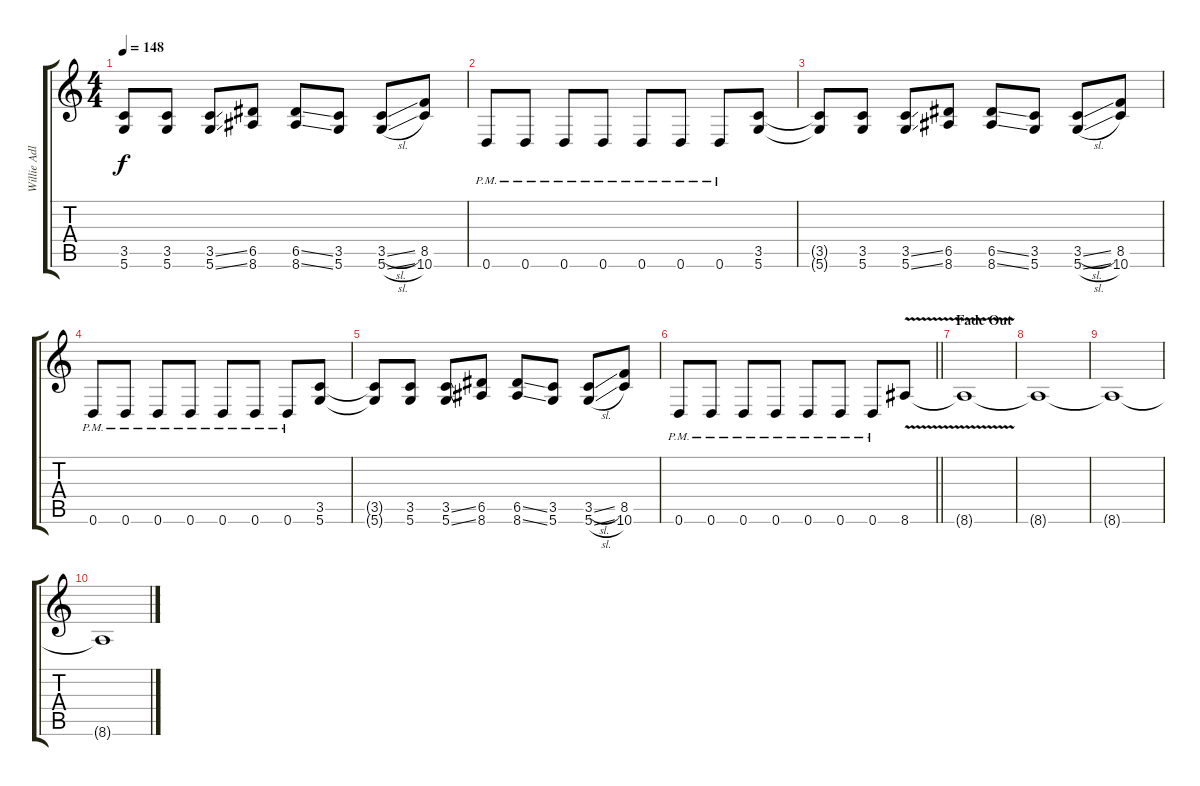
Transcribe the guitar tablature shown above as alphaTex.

\track ("Willie Adler (Lead)" "Willie Adl") {instrument distortionguitar}
\staff {score tabs}
\tuning (E4 B3 G3 D3 A2 D2) {hide}
\ts (4 4)
\tempo 148
\clef g2
\ks c
(3.5{t} 5.6{t}).8{dy f} (3.5 5.6).8 (3.5{ss} 5.6{ss}).8 (6.5 8.6).8 (6.5{ss} 8.6{ss}).8 (3.5 5.6).8 (3.5{sl} 5.6{sl}).8 (8.5 10.6).8 |
0.6{pm}.8 0.6{pm}.8 0.6{pm}.8 0.6{pm}.8 0.6{pm}.8 0.6{pm}.8 0.6{pm}.8 (3.5 5.6).8 |
(3.5{t} 5.6{t}).8 (3.5 5.6).8 (3.5{ss} 5.6{ss}).8 (6.5 8.6).8 (6.5{ss} 8.6{ss}).8 (3.5 5.6).8 (3.5{sl} 5.6{sl}).8 (8.5 10.6).8 |
0.6{pm}.8 0.6{pm}.8 0.6{pm}.8 0.6{pm}.8 0.6{pm}.8 0.6{pm}.8 0.6{pm}.8 (3.5 5.6).8 |
(3.5{t} 5.6{t}).8 (3.5 5.6).8 (3.5{ss} 5.6{ss}).8 (6.5 8.6).8 (6.5{ss} 8.6{ss}).8 (3.5 5.6).8 (3.5{sl} 5.6{sl}).8 (8.5 10.6).8 |
\barLineRight lightlight
0.6{pm}.8 0.6{pm}.8 0.6{pm}.8 0.6{pm}.8 0.6{pm}.8 0.6{pm}.8 0.6{pm}.8 8.6{v}.8 |
\section ("" "Fade Out")
8.6{t}.1 |
8.6{t}.1 |
8.6{t}.1 |
8.6{t}.1
